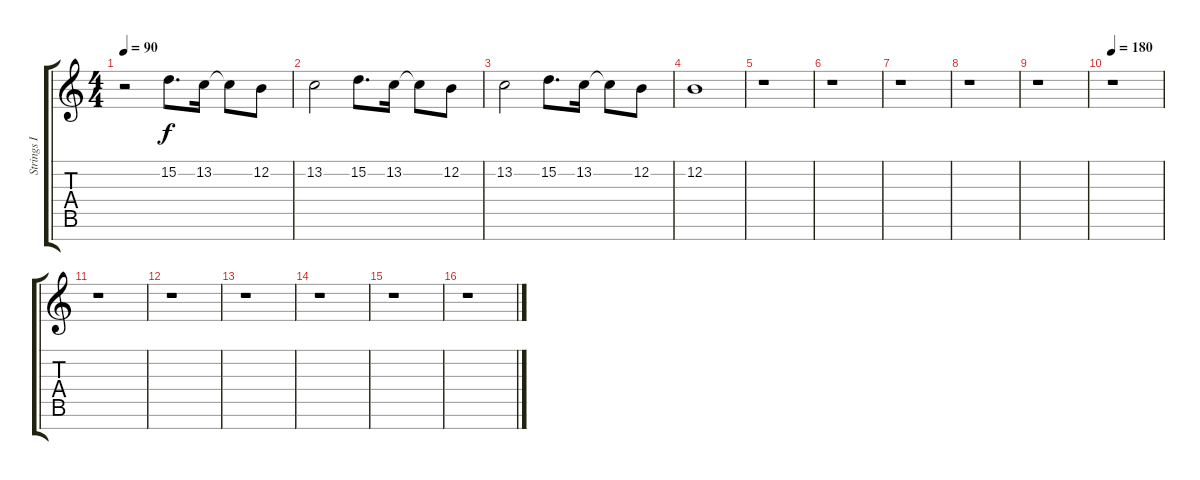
\track ("Strings I" "Strings I") {instrument stringensemble1}
\staff {score tabs}
\tuning (E4 B3 G3 D3 A2 E2 B1) {hide}
\ts (4 4)
\tempo 90
\clef g2
\ks c
r.2{dy f} 15.2.8{d} 13.2.16 13.2{t}.8 12.2.8 |
13.2.2 15.2.8{d} 13.2.16 13.2{t}.8 12.2.8 |
13.2.2 15.2.8{d} 13.2.16 13.2{t}.8 12.2.8 |
12.2.1 |
r.1 |
r.1 |
r.1 |
r.1 |
r.1 |
\tempo 180
r.1 |
r.1 |
r.1 |
r.1 |
r.1 |
r.1 |
r.1
